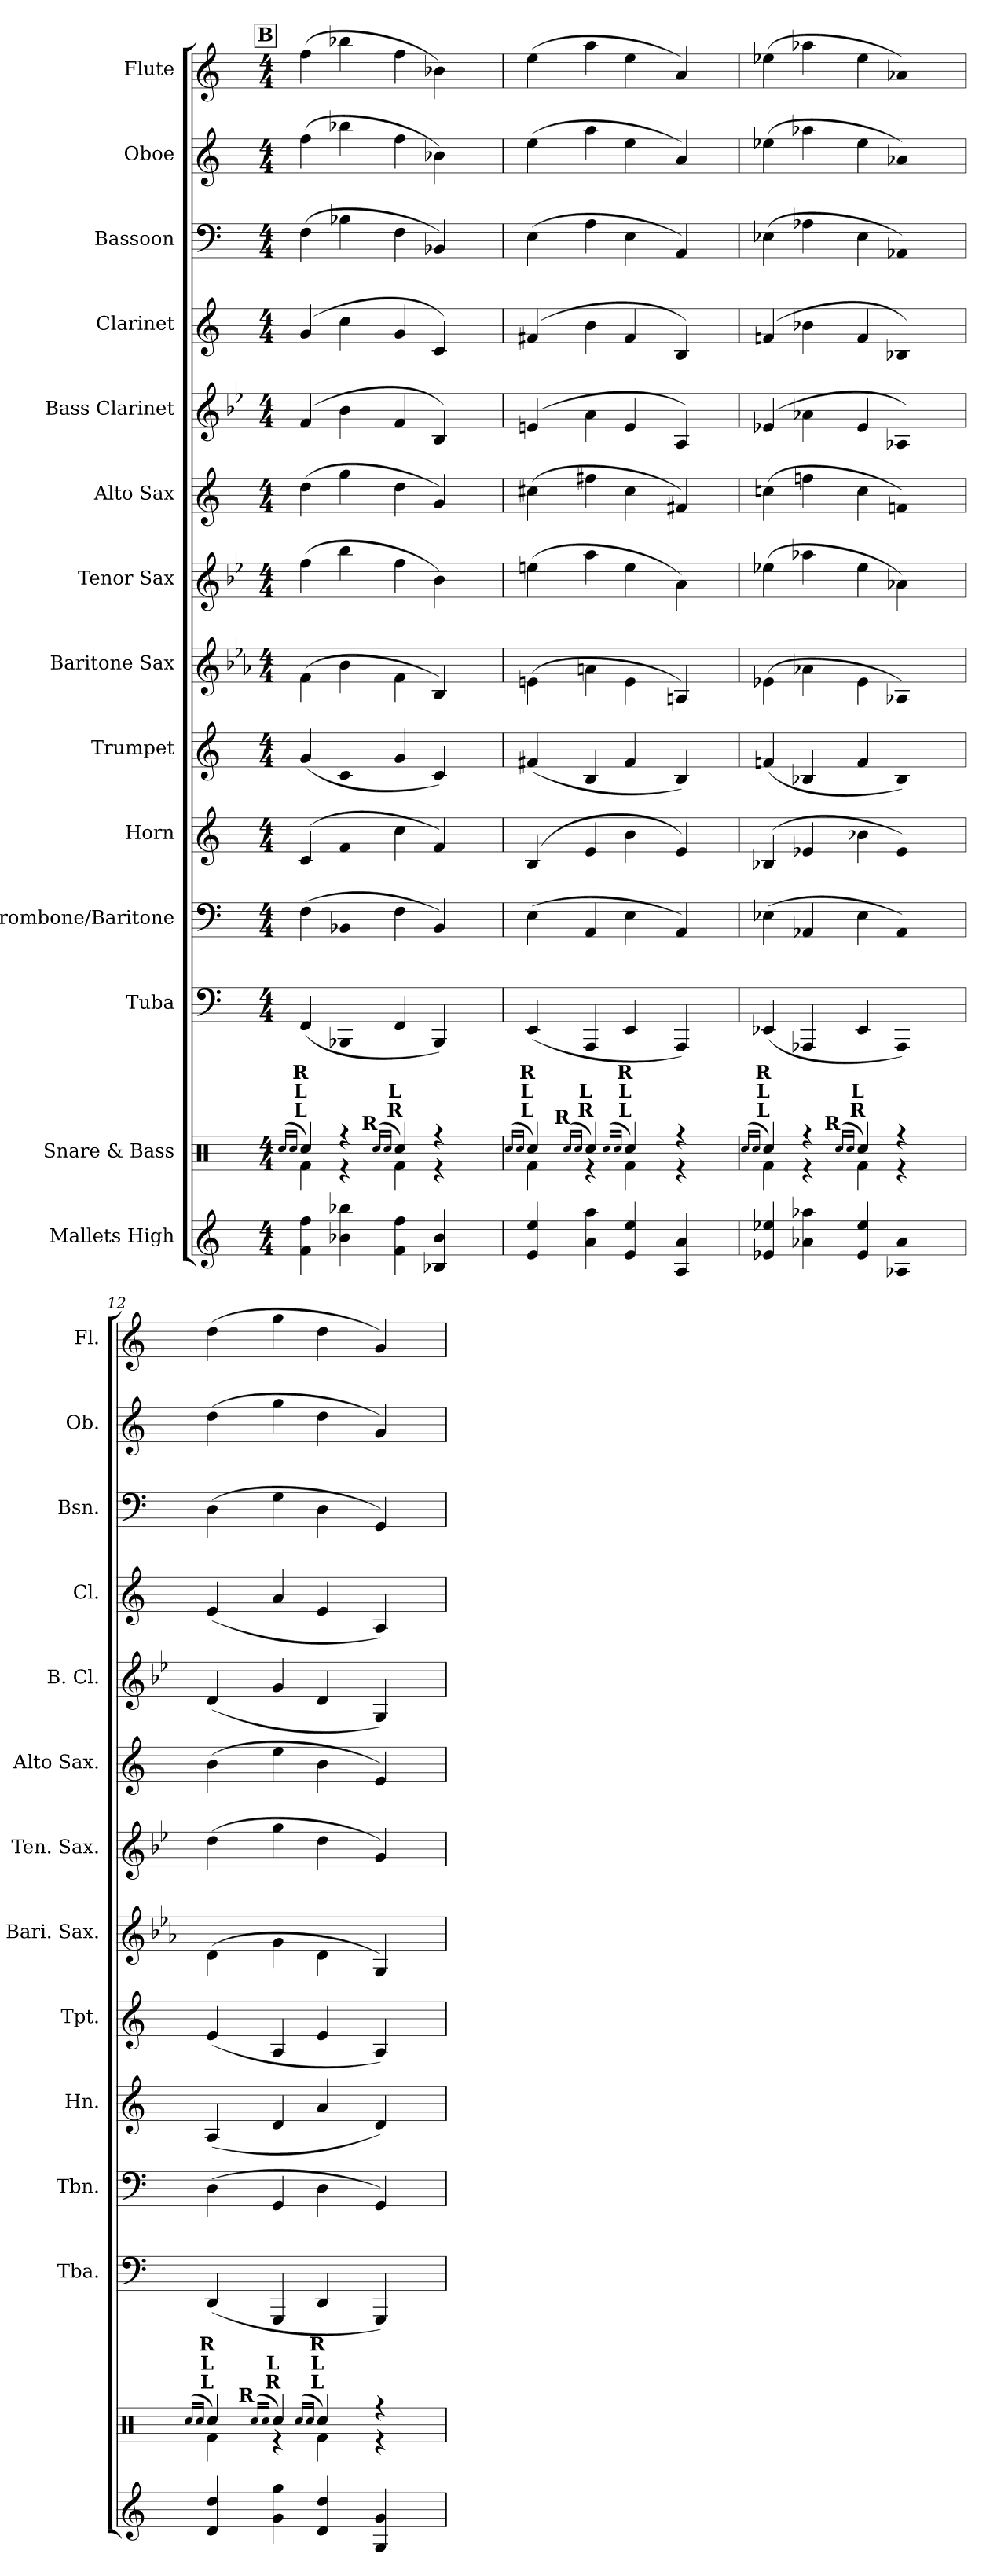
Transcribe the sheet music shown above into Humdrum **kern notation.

**kern	**kern	**kern	**kern	**kern	**kern	**kern	**kern	**kern	**kern	**kern	**kern	**kern	**kern
*part14	*part13	*part12	*part11	*part10	*part9	*part8	*part7	*part6	*part5	*part4	*part3	*part2	*part1
*staff14	*staff13	*staff12	*staff11	*staff10	*staff9	*staff8	*staff7	*staff6	*staff5	*staff4	*staff3	*staff2	*staff1
*I"Mallets High	*I"Snare & Bass	*I"Tuba	*I"Trombone/Baritone	*I"Horn	*I"Trumpet	*I"Baritone Sax	*I"Tenor Sax	*I"Alto Sax	*I"Bass Clarinet	*I"Clarinet	*I"Bassoon	*I"Oboe	*I"Flute
*	*	*I'Tba.	*I'Tbn.	*I'Hn.	*I'Tpt.	*I'Bari. Sax.	*I'Ten. Sax.	*I'Alto Sax.	*I'B. Cl.	*I'Cl.	*I'Bsn.	*I'Ob.	*I'Fl.
!!LO:PB:g=z
*clefG2	*clefX	*clefF4	*clefF4	*clefG2	*clefG2	*clefG2	*clefG2	*clefG2	*clefG2	*clefG2	*clefF4	*clefG2	*clefG2
*	*	*	*	*ITrd4c7	*ITrd1c2	*ITrd12c21	*ITrd8c14	*ITrd5c9	*ITrd8c14	*ITrd1c2	*	*	*
*k[]	*k[]	*k[]	*k[]	*k[b-]	*k[b-e-]	*k[b-e-a-]	*k[b-e-]	*k[b-e-a-]	*k[b-e-]	*k[b-e-]	*k[]	*k[]	*k[]
*M4/4	*M4/4	*M4/4	*M4/4	*M4/4	*M4/4	*M4/4	*M4/4	*M4/4	*M4/4	*M4/4	*M4/4	*M4/4	*M4/4
!!LO:REH:place=s1:B:color=#000000:enc=box:fs=10.5701:t=B
=9	=9	=9	=9	=9	=9	=9	=9	=9	=9	=9	=9	=9	=9
.	(16qRcci/LL	.	.	.	.	.	.	.	.	.	.	.	.
.	16qRcci/JJ	.	.	.	.	.	.	.	.	.	.	.	.
*	*^	*	*	*	*	*	*	*	*	*	*	*	*
!	!LO:TX:a:B:cj:t=L	!	!	!	!	!	!	!	!	!	!	!	!	!
!	!LO:TX:a:B:cj:t=L	!	!	!	!	!	!	!	!	!	!	!	!	!
!	!LO:TX:a:B:cj:t=R	!	!	!	!	!	!	!	!	!	!	!	!	!
*	*	*^	*	*	*	*	*	*	*	*	*	*	*	*
4fi\ 4ffi	4Rcci/)	4Rfi\	4ryy	(4FFi/	(4Fi\	(4Fi/	(4fi/	(4Fi\	(4fi\	(4fi\	(4Fi/	(4fi/	(4Fi\	(4ffi\	(4ffi\
4b-Xi\ 4bb-Xi	4r	4r	8ryy	4BBB-Xi/	4BB-Xi/	4B-i/	4B-i/	4B-i\	4b-i\	4b-i\	4B-i\	4b-i\	4B-Xi\	4bb-Xi\	4bb-Xi\
.	.	.	256ryy	.	.	.	.	.	.	.	.	.	.	.	.
.	.	.	1024ryy	.	.	.	.	.	.	.	.	.	.	.	.
!	!	!	!LO:TX:a:B:cj:t=R	!	!	!	!	!	!	!	!	!	!	!	!
.	.	.	2ryy	.	.	.	.	.	.	.	.	.	.	.	.
.	(16qRcci/LL	.	.	.	.	.	.	.	.	.	.	.	.	.	.
.	16qRcci/JJ	.	.	.	.	.	.	.	.	.	.	.	.	.	.
!	!LO:TX:a:B:cj:t=R	!	!	!	!	!	!	!	!	!	!	!	!	!	!
!	!LO:TX:a:B:cj:t=L	!	!	!	!	!	!	!	!	!	!	!	!	!	!
4fi\ 4ffi	4Rcci/)	4Rfi\	.	4FFi/	4Fi\	4fi\	4fi/	4Fi\	4fi\	4fi\	4Fi/	4fi/	4Fi\	4ffi\	4ffi\
4B-Xi/ 4b-i	4r	4r	.	4BBB-i/)	4BB-i/)	4B-i/)	4B-i/)	4BB-i/)	4B-i\)	4B-i/)	4BB-i/)	4B-i/)	4BB-Xi/)	4b-Xi\)	4b-Xi\)
.	.	.	16ryy	.	.	.	.	.	.	.	.	.	.	.	.
.	.	.	32ryy	.	.	.	.	.	.	.	.	.	.	.	.
.	.	.	64ryy	.	.	.	.	.	.	.	.	.	.	.	.
.	.	.	128ryy	.	.	.	.	.	.	.	.	.	.	.	.
.	.	.	512.ryy	.	.	.	.	.	.	.	.	.	.	.	.
=10	=10	=10	=10	=10	=10	=10	=10	=10	=10	=10	=10	=10	=10	=10	=10
.	(16qRcci/LL	.	.	.	.	.	.	.	.	.	.	.	.	.	.
.	16qRcci/JJ	.	.	.	.	.	.	.	.	.	.	.	.	.	.
!	!LO:TX:a:B:cj:t=L	!	!	!	!	!	!	!	!	!	!	!	!	!	!
!	!LO:TX:a:B:cj:t=L	!	!	!	!	!	!	!	!	!	!	!	!	!	!
!	!LO:TX:a:B:cj:t=R	!	!	!	!	!	!	!	!	!	!	!	!	!	!
4ei/ 4eei	4Rcci/)	4Rfi\	8ryy	(4EEi/	(4Ei\	(4Ei/	(4eni/	(4Eni\	(4eni\	(4eni\	(4Eni/	(4eni/	(4Ei\	(4eei\	(4eei\
.	.	.	64ryy	.	.	.	.	.	.	.	.	.	.	.	.
.	.	.	512ryy	.	.	.	.	.	.	.	.	.	.	.	.
!	!	!	!LO:TX:a:B:cj:t=R	!	!	!	!	!	!	!	!	!	!	!	!
.	.	.	2ryy	.	.	.	.	.	.	.	.	.	.	.	.
.	(16qRcci/LL	.	.	.	.	.	.	.	.	.	.	.	.	.	.
.	16qRcci/JJ	.	.	.	.	.	.	.	.	.	.	.	.	.	.
!	!LO:TX:a:B:cj:t=R	!	!	!	!	!	!	!	!	!	!	!	!	!	!
!	!LO:TX:a:B:cj:t=L	!	!	!	!	!	!	!	!	!	!	!	!	!	!
4ai\ 4aai	4Rcci/)	4r	.	4AAAi/	4AAi/	4Ai/	4Ai/	4Ani\	4ai\	4ani\	4Ai\	4ai\	4Ai\	4aai\	4aai\
.	(16qRcci/LL	.	.	.	.	.	.	.	.	.	.	.	.	.	.
.	16qRcci/JJ	.	.	.	.	.	.	.	.	.	.	.	.	.	.
!	!LO:TX:a:B:cj:t=L	!	!	!	!	!	!	!	!	!	!	!	!	!	!
!	!LO:TX:a:B:cj:t=L	!	!	!	!	!	!	!	!	!	!	!	!	!	!
!	!LO:TX:a:B:cj:t=R	!	!	!	!	!	!	!	!	!	!	!	!	!	!
4ei/ 4eei	4Rcci/)	4Rfi\	.	4EEi/	4Ei\	4ei\	4ei/	4Ei\	4ei\	4ei\	4Ei/	4ei/	4Ei\	4eei\	4eei\
.	.	.	4ryy	.	.	.	.	.	.	.	.	.	.	.	.
4Ai/ 4ai	4r	4r	.	4AAAi/)	4AAi/)	4Ai/)	4Ai/)	4AAni/)	4Ai\)	4Ani/)	4AAi/)	4Ai/)	4AAi/)	4ai/)	4ai/)
.	.	.	16ryy	.	.	.	.	.	.	.	.	.	.	.	.
.	.	.	32ryy	.	.	.	.	.	.	.	.	.	.	.	.
.	.	.	128..ryy	.	.	.	.	.	.	.	.	.	.	.	.
=11	=11	=11	=11	=11	=11	=11	=11	=11	=11	=11	=11	=11	=11	=11	=11
.	(16qRcci/LL	.	.	.	.	.	.	.	.	.	.	.	.	.	.
.	16qRcci/JJ	.	.	.	.	.	.	.	.	.	.	.	.	.	.
!	!LO:TX:a:B:cj:t=L	!	!	!	!	!	!	!	!	!	!	!	!	!	!
!	!LO:TX:a:B:cj:t=L	!	!	!	!	!	!	!	!	!	!	!	!	!	!
!	!LO:TX:a:B:cj:t=R	!	!	!	!	!	!	!	!	!	!	!	!	!	!
4e-Xi/ 4ee-Xi	4Rcci/)	4Rfi\	4ryy	(4EE-Xi/	(4E-Xi\	(4E-Xi/	(4e-Xi/	(4E-Xi\	(4e-Xi\	(4e-Xi\	(4E-Xi/	(4e-Xi/	(4E-Xi\	(4ee-Xi\	(4ee-Xi\
4a-Xi\ 4aa-Xi	4r	4r	8ryy	4AAA-Xi/	4AA-Xi/	4A-Xi/	4A-Xi/	4A-Xi\	4a-Xi\	4a-Xi\	4A-Xi\	4a-Xi\	4A-Xi\	4aa-Xi\	4aa-Xi\
.	.	.	256ryy	.	.	.	.	.	.	.	.	.	.	.	.
.	.	.	1024ryy	.	.	.	.	.	.	.	.	.	.	.	.
!	!	!	!LO:TX:a:B:cj:t=R	!	!	!	!	!	!	!	!	!	!	!	!
.	.	.	2ryy	.	.	.	.	.	.	.	.	.	.	.	.
.	(16qRcci/LL	.	.	.	.	.	.	.	.	.	.	.	.	.	.
.	16qRcci/JJ	.	.	.	.	.	.	.	.	.	.	.	.	.	.
!	!LO:TX:a:B:cj:t=R	!	!	!	!	!	!	!	!	!	!	!	!	!	!
!	!LO:TX:a:B:cj:t=L	!	!	!	!	!	!	!	!	!	!	!	!	!	!
4e-i/ 4ee-i	4Rcci/)	4Rfi\	.	4EE-i/	4E-i\	4e-Xi\	4e-i/	4E-i\	4e-i\	4e-i\	4E-i/	4e-i/	4E-i\	4ee-i\	4ee-i\
4A-Xi/ 4a-i	4r	4r	.	4AAA-i/)	4AA-i/)	4A-i/)	4A-i/)	4AA-Xi/)	4A-Xi\)	4A-Xi/)	4AA-Xi/)	4A-Xi/)	4AA-Xi/)	4a-Xi/)	4a-Xi/)
.	.	.	16ryy	.	.	.	.	.	.	.	.	.	.	.	.
.	.	.	32ryy	.	.	.	.	.	.	.	.	.	.	.	.
.	.	.	64ryy	.	.	.	.	.	.	.	.	.	.	.	.
.	.	.	128ryy	.	.	.	.	.	.	.	.	.	.	.	.
.	.	.	512.ryy	.	.	.	.	.	.	.	.	.	.	.	.
=12	=12	=12	=12	=12	=12	=12	=12	=12	=12	=12	=12	=12	=12	=12	=12
.	(16qRcci/LL	.	.	.	.	.	.	.	.	.	.	.	.	.	.
.	16qRcci/JJ	.	.	.	.	.	.	.	.	.	.	.	.	.	.
!	!LO:TX:a:B:cj:t=L	!	!	!	!	!	!	!	!	!	!	!	!	!	!
!	!LO:TX:a:B:cj:t=L	!	!	!	!	!	!	!	!	!	!	!	!	!	!
!	!LO:TX:a:B:cj:t=R	!	!	!	!	!	!	!	!	!	!	!	!	!	!
4di/ 4ddi	4Rcci/)	4Rfi\	8ryy	(4DDi/	(4Di\	(4Di/	(4di/	(4Di\	(4di\	(4di\	(4Di/	(4di/	(4Di\	(4ddi\	(4ddi\
.	.	.	64ryy	.	.	.	.	.	.	.	.	.	.	.	.
.	.	.	512ryy	.	.	.	.	.	.	.	.	.	.	.	.
!	!	!	!LO:TX:a:B:cj:t=R	!	!	!	!	!	!	!	!	!	!	!	!
.	.	.	2ryy	.	.	.	.	.	.	.	.	.	.	.	.
.	(16qRcci/LL	.	.	.	.	.	.	.	.	.	.	.	.	.	.
.	16qRcci/JJ	.	.	.	.	.	.	.	.	.	.	.	.	.	.
!	!LO:TX:a:B:cj:t=R	!	!	!	!	!	!	!	!	!	!	!	!	!	!
!	!LO:TX:a:B:cj:t=L	!	!	!	!	!	!	!	!	!	!	!	!	!	!
4gi\ 4ggi	4Rcci/)	4r	.	4GGGi/	4GGi/	4Gi/	4Gi/	4Gi\	4gi\	4gi\	4Gi/	4gi/	4Gi\	4ggi\	4ggi\
.	(16qRcci/LL	.	.	.	.	.	.	.	.	.	.	.	.	.	.
.	16qRcci/JJ	.	.	.	.	.	.	.	.	.	.	.	.	.	.
!	!LO:TX:a:B:cj:t=L	!	!	!	!	!	!	!	!	!	!	!	!	!	!
!	!LO:TX:a:B:cj:t=L	!	!	!	!	!	!	!	!	!	!	!	!	!	!
!	!LO:TX:a:B:cj:t=R	!	!	!	!	!	!	!	!	!	!	!	!	!	!
4di/ 4ddi	4Rcci/)	4Rfi\	.	4DDi/	4Di\	4di/	4di/	4Di\	4di\	4di\	4Di/	4di/	4Di\	4ddi\	4ddi\
.	.	.	4ryy	.	.	.	.	.	.	.	.	.	.	.	.
4Gi/ 4gi	4r	4r	.	4GGGi/)	4GGi/)	4Gi/)	4Gi/)	4GGi/)	4Gi/)	4Gi/)	4GGi/)	4Gi/)	4GGi/)	4gi/)	4gi/)
.	.	.	16ryy	.	.	.	.	.	.	.	.	.	.	.	.
.	.	.	32ryy	.	.	.	.	.	.	.	.	.	.	.	.
.	.	.	128..ryy	.	.	.	.	.	.	.	.	.	.	.	.
*	*v	*v	*v	*	*	*	*	*	*	*	*	*	*	*	*
=	=	=	=	=	=	=	=	=	=	=	=	=	=
*-	*-	*-	*-	*-	*-	*-	*-	*-	*-	*-	*-	*-	*-
